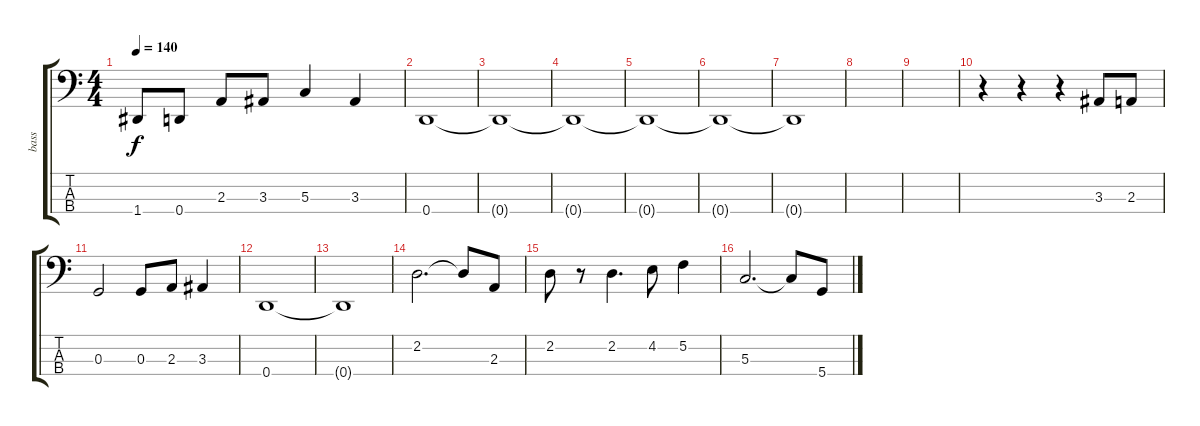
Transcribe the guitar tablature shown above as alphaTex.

\track ("bass" "bass") {instrument electricbassfinger}
\staff {score tabs}
\tuning (F2 C2 G1 D1) {hide}
\ts (4 4)
\tempo 140
\clef f4
\ks c
1.4.8{dy f} 0.4.8 2.3.8 3.3.8 5.3.4 3.3.4 |
0.4.1 |
0.4{t}.1 |
0.4{t}.1 |
0.4{t}.1 |
0.4{t}.1 |
0.4{t}.1 |
|
|
r.4 r.4 r.4 3.3.8 2.3.8 |
0.3.2 0.3.8 2.3.8 3.3.4 |
0.4.1 |
0.4{t}.1 |
2.2.2{d} 2.2{t}.8 2.3.8 |
2.2.8 r.8 2.2.4{d} 4.2.8 5.2.4 |
5.3.2{d} 5.3{t}.8 5.4.8
